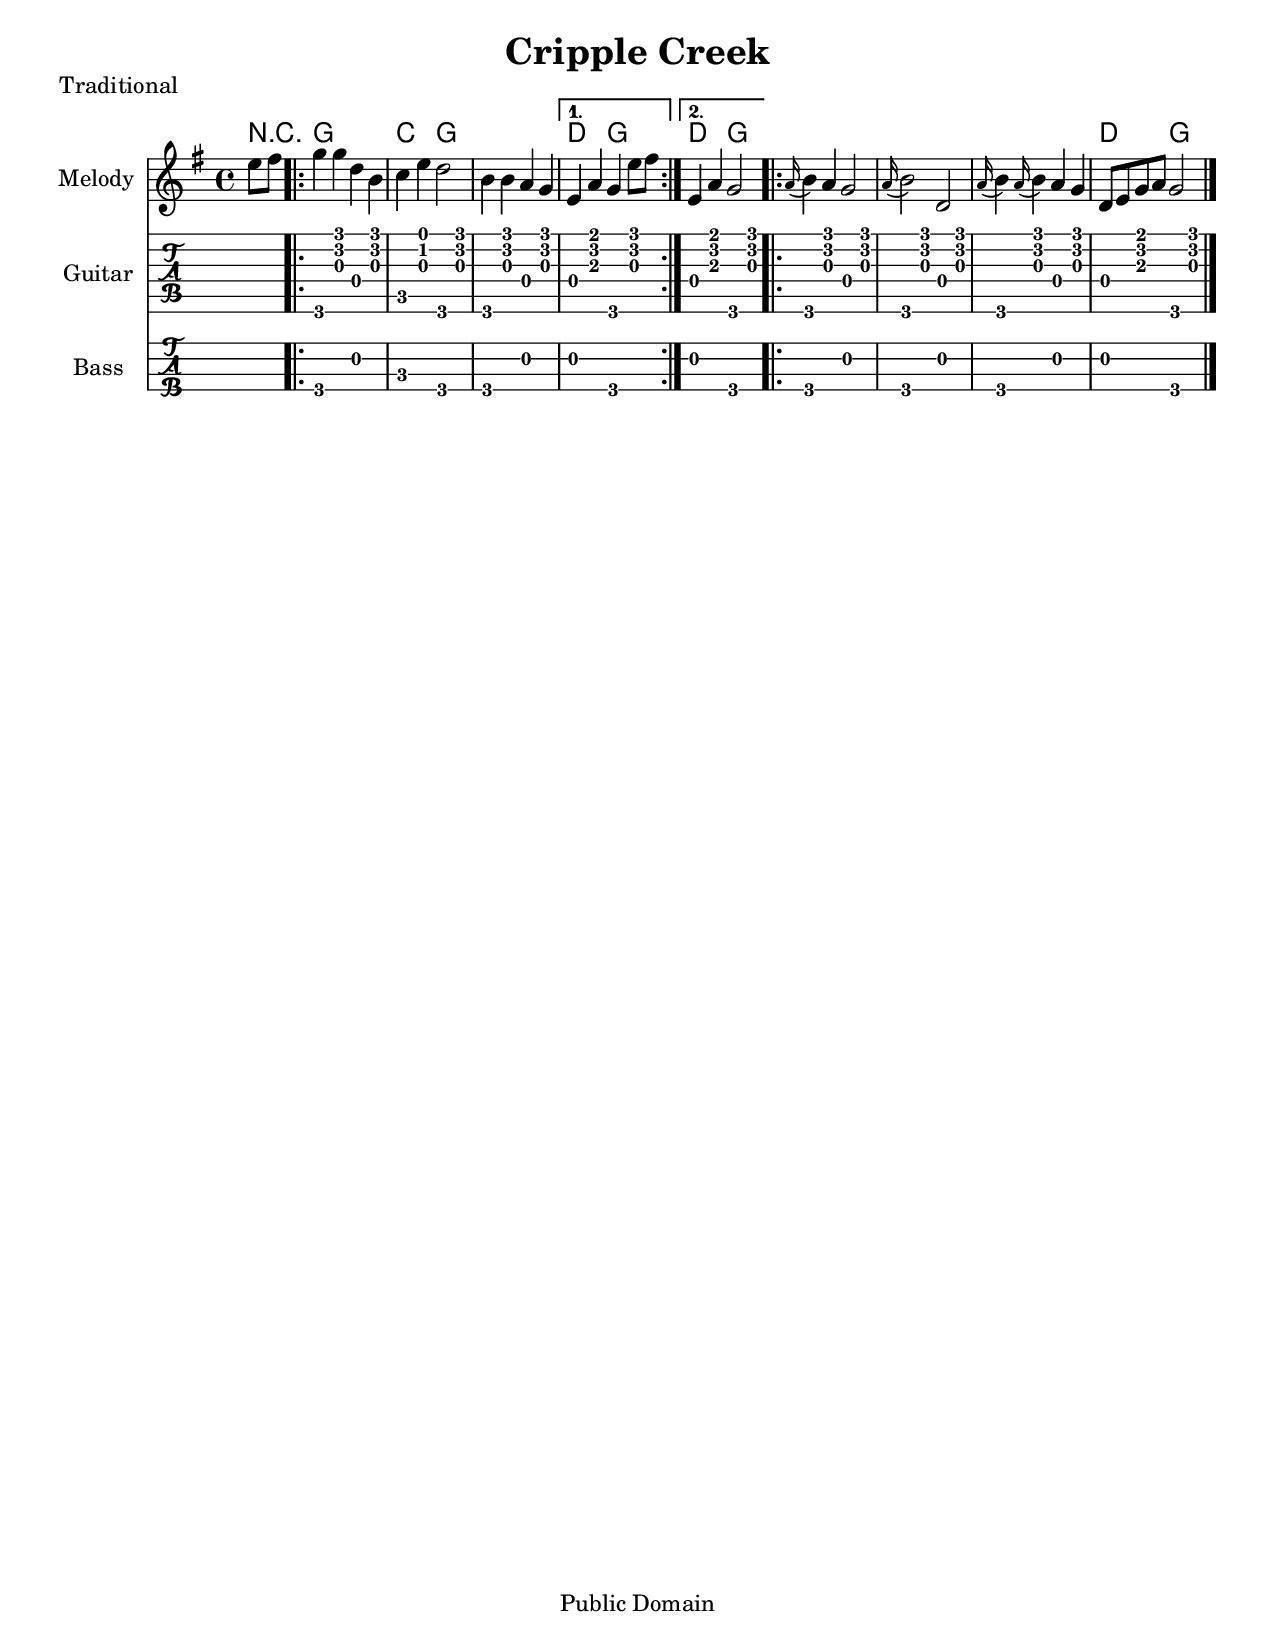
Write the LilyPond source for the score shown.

\version "2.6.3"
\header {
  title = "Cripple Creek"
  piece = "Traditional"
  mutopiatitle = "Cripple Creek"
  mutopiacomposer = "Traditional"
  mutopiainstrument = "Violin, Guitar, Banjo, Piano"
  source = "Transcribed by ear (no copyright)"
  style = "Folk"
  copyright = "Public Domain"
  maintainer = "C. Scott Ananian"
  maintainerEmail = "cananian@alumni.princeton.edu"
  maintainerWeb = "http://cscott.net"
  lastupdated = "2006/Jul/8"
  meter = 129
}
#(set-default-paper-size "letter")

melody = \relative c''
{
  \set Staff.instrument = "Melody "
  \set Staff.midiInstrument = "fiddle"
  \key g \major
  \time 4/4

  \partial 8*2
  e8 fis

  \repeat volta 2 {
  g4 g d b |
  c4 e d2 |
  b4 b a g |
  } \alternative {
    { e4 a g e'8 fis |}
    { e,4 a g2 |}
  }
  \repeat volta 2 {
    \appoggiatura a16 b4 a4 g2 |
    \appoggiatura a16 b2 d,2 |
    \appoggiatura a'16 b4 \appoggiatura a16 b4 a4 g |
    d8 e g a g2 |
  }
  \bar "|."
}
alternate = \relative c''
{
  \set Staff.instrument = "Alt. Melody "
  \set Staff.midiInstrument = "fiddle"
  \key g \major
  \time 4/4

  \partial 8*2
  d16(e)
  \repeat volta 2 {
    g8 g d g | c,16 d e8 d4 |
    g8 g d g |
  } \alternative {
    { d16 b a8 g4 } { d'16 b a8 g4 }
  }
}

bass = \relative c,
{
  \set Staff.midiInstrument = "acoustic bass"
  \key g \major
  \time 4/4
  \partial 8*2
  r4
  \repeat volta 2 {
    g4 r d' r | c4 r g r |
    g4 r d' r |
  } \alternative {
    { d4 r g, r | }
    { d'4 r g, r | }
  }
  \repeat volta 2 {
    \grace s16 g4 r d' r | g,4 r d' r | g,4 r d' r | d4 r g, r |
  }
}

harmonies = \chordmode {
   \set Staff.midiInstrument = "pizzicato strings"
   \time 4/4
   \partial 8*2 r4
   \repeat volta 2 {
   g2 g | c g |
   g2 g | 
   } \alternative {
     { d2 g }
     { d2 g }
   }
   \repeat volta 2 {
     \grace s16 g2 g | g g | g g | d g |
   }
}

guitarA = \relative c
{
  r4
  \repeat volta 2 {
    g2 d' | c2 g | g2 d' |
  } \alternative {
    { d2 g, | }
    { d'2 g, | }
  }
  \repeat volta 2 {
    \grace s16 g2 d' | g,2 d' | g,2 d' | d2 g, |
  }
}
guitarB = \relative c
{
  s4 \arpeggioUp
  \repeat volta 2 {
    s4 <g' d' g>\arpeggio s4 <g d' g>\arpeggio |
    s4 <g c e>\arpeggio s4 <g d' g>\arpeggio |
    s4 <g d' g>\arpeggio s4 <g d' g>\arpeggio |
  } \alternative {
    { s4 <a d fis>\arpeggio s4 <g d' g>\arpeggio | }
    { s4 <a d fis>\arpeggio s4 <g d' g>\arpeggio | }
  }
  \repeat volta 2 {
    \grace s16
    s4 <g d' g>\arpeggio s4 <g d' g>\arpeggio |
    s4 <g d' g>\arpeggio s4 <g d' g>\arpeggio |
    s4 <g d' g>\arpeggio s4 <g d' g>\arpeggio |
    s4 <a d fis>\arpeggio s4 <g d' g>\arpeggio |
  }
}


\score {

  <<
    \context ChordNames {
      \set chordChanges = ##t
      \harmonies
    }
    \new Staff << \melody >>
%{
    \new Staff << \clef "treble_8"
		  \new Voice { \guitarA }
		  \new Voice { \guitarB }
		>>
%}
    \new TabStaff << 
      \set TabStaff.instrument = "Guitar"
      \time 4/4
      \partial 8*2
      \new TabVoice \guitarA
      \new TabVoice \guitarB
    >>
    \new TabStaff <<
      \set TabStaff.instrument = "Bass"
      \set TabStaff.stringTunings = #bass-tuning
      \bass
    >>
  >>
  \layout { }
}

\score {
  \unfoldRepeats
  \context PianoStaff <<
    \context Staff=melody << \melody >>
    \context Staff=guitar <<
      \set Staff.midiInstrument = "acoustic guitar (steel)"
      \time 4/4
      \partial 8*2
      \new Voice \guitarA
      \new Voice \guitarB >>
    \context Staff=bass << \bass >>
%    \context Staff=chords << r4\p \harmonies >>
  >>
  \midi {
    \tempo 2=120
  }
}
